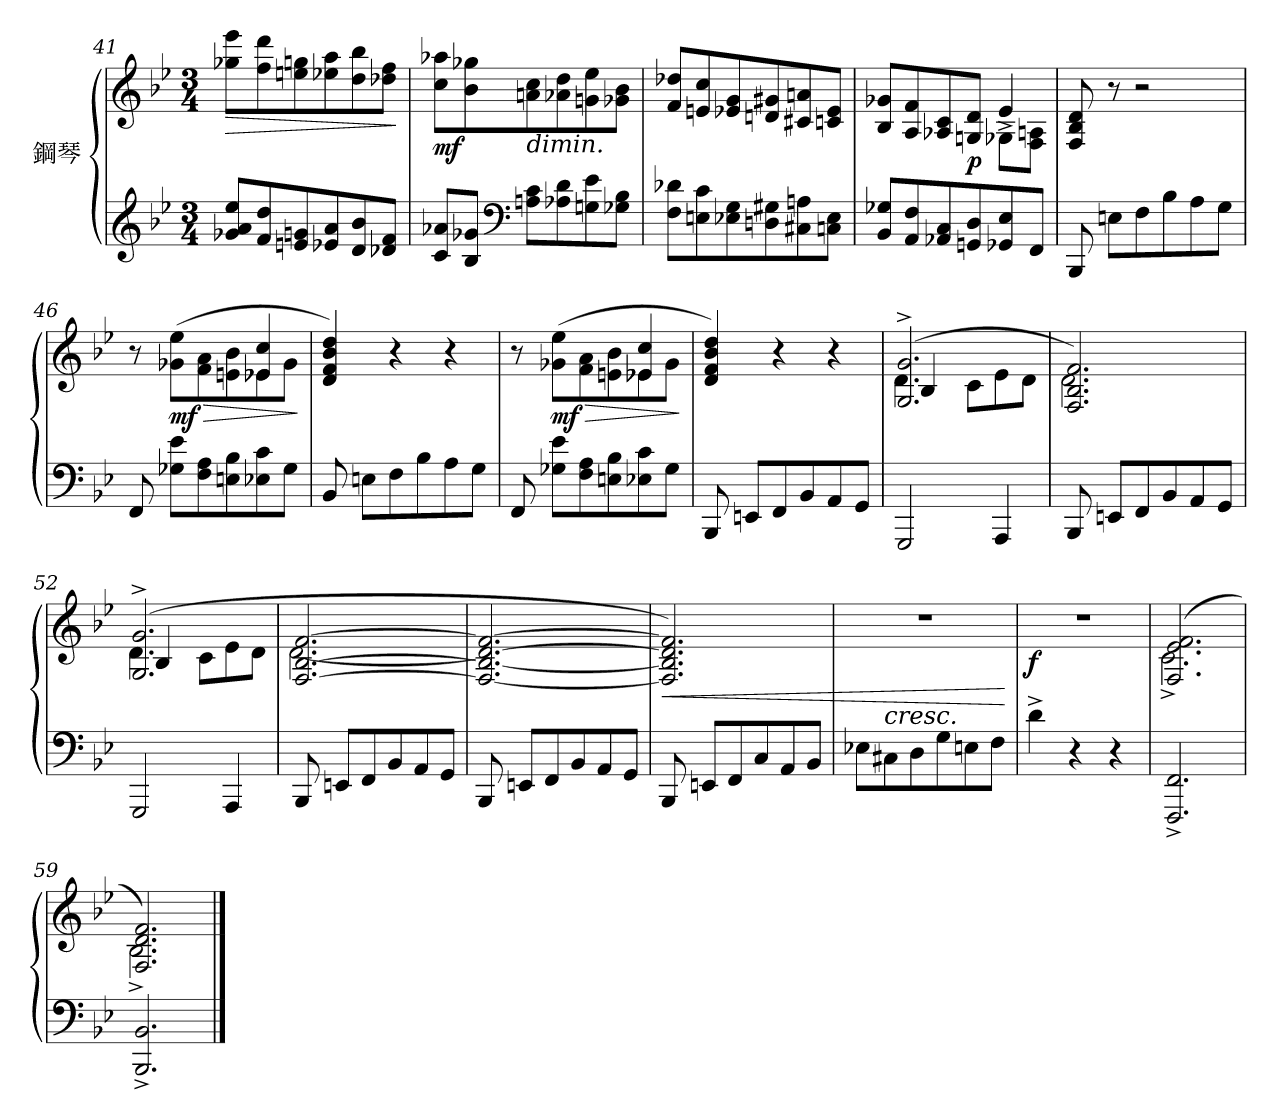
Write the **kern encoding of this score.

**kern	**kern	**dynam
*part1	*part1	*part1
*staff2	*staff1	*staff1/2
*I"鋼琴	*	*
*clefG2	*clefG2	*
*k[b-e-]	*k[b-e-]	*
*M3/4	*M3/4	*
=41	=41	=41
!	!	!LO:HP:b
8g-X/ 8a/ 8ee-/L	8gg-X\ 8eee-\L	>
8f/ 8dd/	8ff\ 8ddd\	.
8en/ 8gn/	8een\ 8ggn\	.
8e-X/ 8a/	8ee-X\ 8aa\	.
8d/ 8b-/	8dd\ 8bb-\	.
8d-X/ 8f/J	8dd-X\ 8ff\J	.
.	.	]
=42	=42	=42
*	*MM140	*
!	!	!LO:DY:b
8c/ 8a-X/L	8cc\ 8aa-X\L	mf
8B-/ 8g-X/J	8b-\ 8gg-X\	.
*clefF4	*	*
*	*MM136	*
!	!LO:TX:b:i:t=dimin.	!
8An\ 8c\L	8an\ 8cc\	.
8A-X\ 8d\	8a-X\ 8dd\	.
*	*MM132	*
8Gn\ 8e-\	8gn\ 8ee-\	.
8G-X\ 8B-\J	8g-X\ 8b-\J	.
!!LO:LB:g=z
=43	=43	=43
*	*MM128	*
8F\ 8d-X\L	8f/ 8dd-X/L	.
8En\ 8c\	8en/ 8cc/	.
*	*MM124	*
8E-X\ 8G\	8e-X/ 8g/	.
8Dn\ 8G#X\	8dn/ 8g#X/	.
*	*MM120	*
8C#X\ 8An\	8c#X/ 8an/	.
8Cn\ 8E-\J	8cn/ 8e-/J	.
=44	=44	=44
*	*MM116	*
*	*^	*
8BB-/ 8G-X/L	8B-/ 8g-X/L	2ryy	.
8AA/ 8F/	8A/ 8f/	.	.
*	*MM112	*	*
8AA-X/ 8C/	8A-X/ 8c/	.	.
!	!	!	!LO:DY:b
8GGn/ 8D/	8Gn/ 8d/J	.	p
*	*MM108	*	*
8GG-X/ 8E-/	8G-X\L	4e-^/	.
8FF/J	8F\ 8An\J	.	.
*	*v	*v	*
=45	=45	=45
*	*MM112	*
8BBB-/	8F/ 8B-/ 8d/	.
8En\L	8r	.
*	*MM116	*
8F\	2r	.
8B-\	.	.
*	*MM120	*
8A\	.	.
8G\J	.	.
=46	=46	=46
*	*MM124	*
*	*^	*
8FF/	8r	2ryy	.
!	!	!	!LO:HP:b
!	!	!	!LO:DY:n=1:b
8G-X\ 8e-\L	(>8g-X\ 8ee-\L	.	> mf
*	*MM128	*	*
8F\ 8A\	8f\ 8a\	.	.
8En\ 8B-\	8en\ 8b-\	.	.
*	*MM132	*	*
8E-X\ 8c\	8e-X\	4e-/ 4cc/	.
8G-\J	8g-\J	.	.
*	*v	*v	*
.	.	]
!!LO:LB:g=z
=47	=47	=47
*	*MM136	*
8BB-/	4d/ 4f/ 4b-/ 4dd/)	.
8En\L	.	.
*	*MM140	*
8F\	4r	.
8B-\	.	.
*	*MM144	*
8A\	4r	.
8G\J	.	.
=48	=48	=48
*	*^	*
8FF/	8r	2ryy	.
!	!	!	!LO:HP:b
!	!	!	!LO:DY:n=1:b
8G-X\ 8e-\L	(>8g-X\ 8ee-\L	.	> mf
8F\ 8A\	8f\ 8a\	.	.
8En\ 8B-\	8en\ 8b-\	.	.
8E-X\ 8c\	8e-X\	4e-/ 4cc/	.
8G-\J	8g-\J	.	.
*	*v	*v	*
.	.	]
=49	=49	=49
8BBB-/	4d/ 4f/ 4b-/ 4dd/)	.
8EEn/L	.	.
8FF/	4r	.
8BB-/	.	.
8AA/	4r	.
8GG/J	.	.
=50	=50	=50
*	*^	*
*	*	*^	*
2GGG/	(>2.G/^ 2.g/^	4.d\	4B-	.
.	.	.	2ryy	.
.	.	8c\L	.	.
4AAA/	.	8e-\	.	.
.	.	8d\J	.	.
*	*	*v	*v	*
=51	=51	=51	=51
8BBB-/	2.F/ 2.B-/ 2.f/)	2.d\	.
8EEn/L	.	.	.
8FF/	.	.	.
8BB-/	.	.	.
8AA/	.	.	.
8GG/J	.	.	.
=52	=52	=52	=52
*	*	*^	*
2GGG/	(>2.G/^ 2.g/^	4.d\	4B-	.
.	.	.	2ryy	.
.	.	8c\L	.	.
4AAA/	.	8e-\	.	.
.	.	8d\J	.	.
*	*v	*v	*v	*
!!LO:LB:g=z
=53	=53	=53
*	*MM140	*
*	*^	*
8BBB-/	[2.F/ [2.B-/ [2.f/	[2.d\	.
8EEn/L	.	.	.
*	*MM136	*	*
8FF/	.	.	.
8BB-/	.	.	.
*	*MM132	*	*
8AA/	.	.	.
8GG/J	.	.	.
*	*v	*v	*
=54	=54	=54
*	*MM128	*
8BBB-/	2.F/_ 2.B-/_ 2.d/_ 2.f/_	.
8EEn/L	.	.
*	*MM124	*
8FF/	.	.
8BB-/	.	.
*	*MM120	*
8AA/	.	.
8GG/J	.	.
=55	=55	=55
*	*MM116	*
!	!	!LO:HP:b
8BBB-/	2.F/] 2.B-/] 2.d/] 2.f/])	<
8EEn/L	.	.
*	*MM112	*
8FF/	.	.
8C/	.	.
*	*MM108	*
8AA/	.	.
8BB-/J	.	.
=56	=56	=56
*	*MM104	*
8E-X\L	2.r	.
!LO:TX:a:i:t=cresc.	!	!
8C#X\	.	.
*	*MM100	*
8D\	.	.
8G\	.	.
*	*MM96	*
8En\	.	.
8F\J	.	.
.	.	[
=57	=57	=57
!	!	!LO:DY:b
4d^\	2.r	f
4r	.	.
4r	.	.
=58	=58	=58
*	*^	*
2.FFF/^ 2.FF/^	(>2.F/ 2.e-/ 2.f/	2.c^\	.
=59	=59	=59	=59
*	*MM48	*	*
2.BBB-/^ 2.BB-/^	2.F/ 2.d/ 2.f/)	2.B-^\	.
*	*v	*v	*
==	==	==
*-	*-	*-
